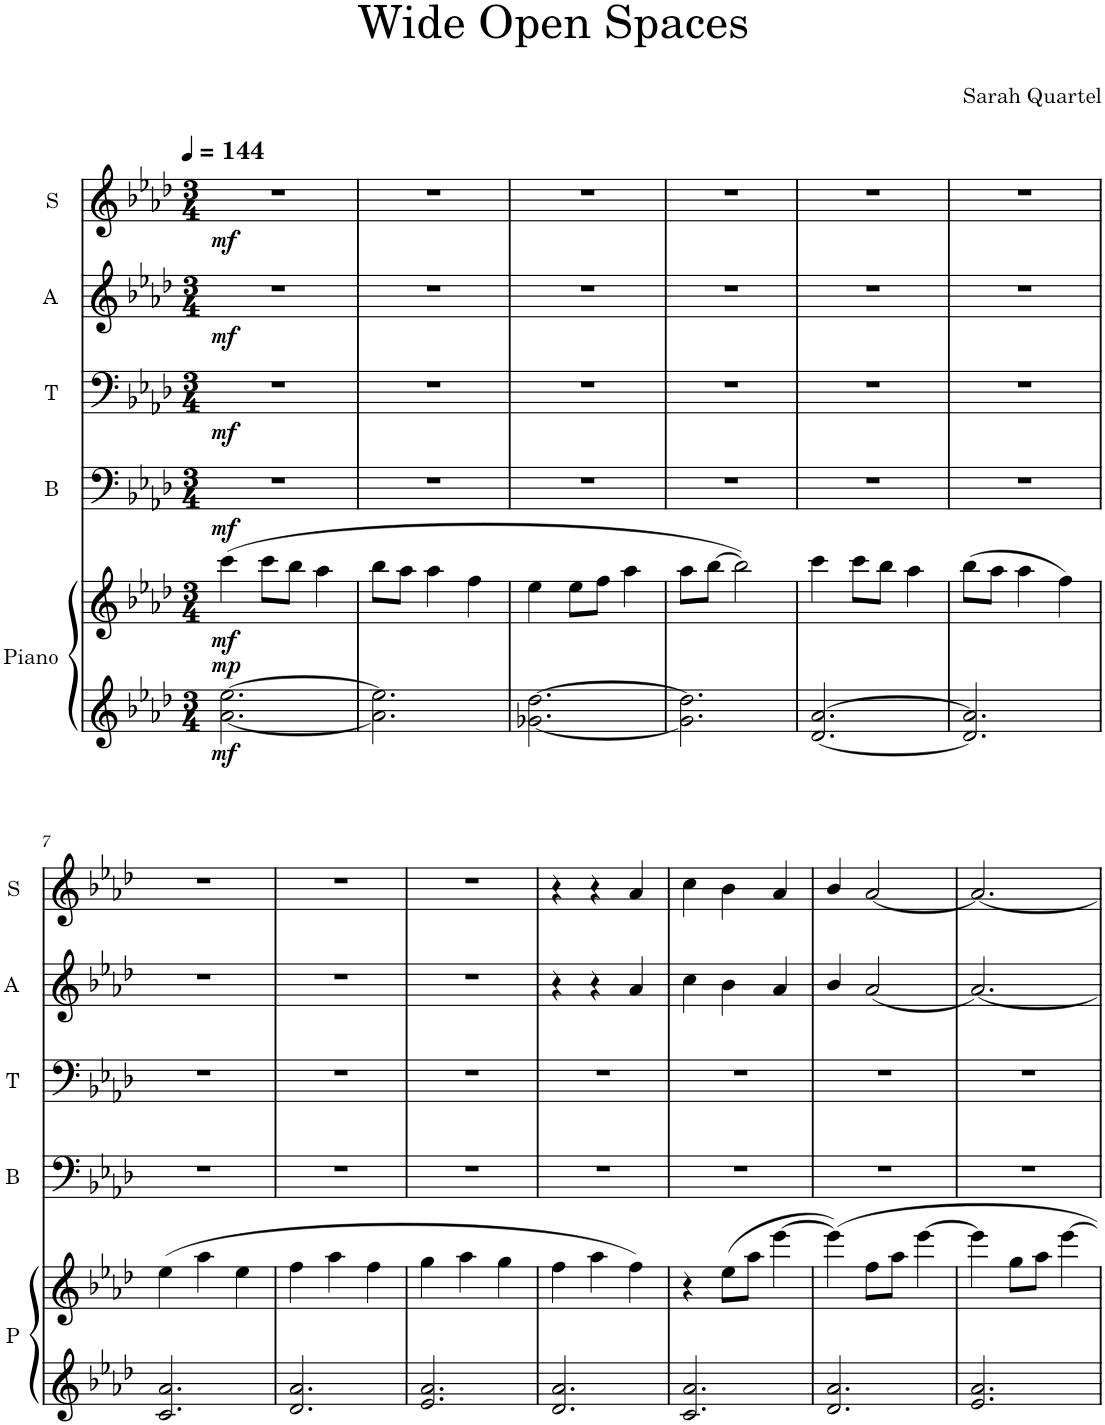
**kern	**kern	**dynam	**kern	**dynam	**kern	**dynam	**kern	**dynam	**kern	**dynam
*part5	*part5	*part5	*part4	*part4	*part3	*part3	*part2	*part2	*part1	*part1
*staff6	*staff5	*staff5/6	*staff4	*staff4	*staff3	*staff3	*staff2	*staff2	*staff1	*staff1
*I"Piano	*	*	*I"B	*	*I"T	*	*I"A	*	*I"S	*
*I'P	*	*	*I'B	*	*I'T	*	*I'A	*	*I'S	*
*clefG2	*clefG2	*	*clefF4	*	*clefF4	*	*clefG2	*	*clefG2	*
*k[b-e-a-d-]	*k[b-e-a-d-]	*	*k[b-e-a-d-]	*	*k[b-e-a-d-]	*	*k[b-e-a-d-]	*	*k[b-e-a-d-]	*
*M3/4	*M3/4	*	*M3/4	*	*M3/4	*	*M3/4	*	*M3/4	*
*MM144	*MM144	*	*MM144	*	*MM144	*	*MM144	*	*MM144	*
=1	=1	=1	=1	=1	=1	=1	=1	=1	=1	=1
!	!	!LO:DY:a=2	!	!	!	!	!	!	!	!
!	!	!LO:DY:n=1:b=2	!	!	!	!	!	!	!	!
!	!	!LO:DY:n=2:b	!	!LO:DY:b	!	!LO:DY:b	!	!LO:DY:b	!	!LO:DY:b
[<2.a-\ [>2.ee-\	(>4ccc\	mp mf mf	2.r	mf	2.r	mf	2.r	mf	2.r	mf
.	8ccc\L	.	.	.	.	.	.	.	.	.
.	8bb-\J	.	.	.	.	.	.	.	.	.
.	4aa-\	.	.	.	.	.	.	.	.	.
=2	=2	=2	=2	=2	=2	=2	=2	=2	=2	=2
2.a-\] 2.ee-\]	8bb-\L	.	2.r	.	2.r	.	2.r	.	2.r	.
.	8aa-\J	.	.	.	.	.	.	.	.	.
.	4aa-\	.	.	.	.	.	.	.	.	.
.	4ff\	.	.	.	.	.	.	.	.	.
=3	=3	=3	=3	=3	=3	=3	=3	=3	=3	=3
[<2.g-X\ [>2.dd-\	4ee-\	.	2.r	.	2.r	.	2.r	.	2.r	.
.	8ee-\L	.	.	.	.	.	.	.	.	.
.	8ff\J	.	.	.	.	.	.	.	.	.
.	4aa-\	.	.	.	.	.	.	.	.	.
=4	=4	=4	=4	=4	=4	=4	=4	=4	=4	=4
2.g-\] 2.dd-\]	8aa-\L	.	2.r	.	2.r	.	2.r	.	2.r	.
.	[>8bb-\J	.	.	.	.	.	.	.	.	.
.	2bb-\])	.	.	.	.	.	.	.	.	.
=5	=5	=5	=5	=5	=5	=5	=5	=5	=5	=5
[<2.d-/ [>2.a-/	4ccc\	.	2.r	.	2.r	.	2.r	.	2.r	.
.	8ccc\L	.	.	.	.	.	.	.	.	.
.	8bb-\J	.	.	.	.	.	.	.	.	.
.	4aa-\	.	.	.	.	.	.	.	.	.
=6	=6	=6	=6	=6	=6	=6	=6	=6	=6	=6
2.d-/] 2.a-/]	(>8bb-\L	.	2.r	.	2.r	.	2.r	.	2.r	.
.	8aa-\J	.	.	.	.	.	.	.	.	.
.	4aa-\	.	.	.	.	.	.	.	.	.
.	4ff\)	.	.	.	.	.	.	.	.	.
!!LO:LB:g=z
=7	=7	=7	=7	=7	=7	=7	=7	=7	=7	=7
2.c/ 2.a-/	(>4ee-\	.	2.r	.	2.r	.	2.r	.	2.r	.
.	4aa-\	.	.	.	.	.	.	.	.	.
.	4ee-\	.	.	.	.	.	.	.	.	.
=8	=8	=8	=8	=8	=8	=8	=8	=8	=8	=8
2.d-/ 2.a-/	4ff\	.	2.r	.	2.r	.	2.r	.	2.r	.
.	4aa-\	.	.	.	.	.	.	.	.	.
.	4ff\	.	.	.	.	.	.	.	.	.
=9	=9	=9	=9	=9	=9	=9	=9	=9	=9	=9
2.e-/ 2.a-/	4gg\	.	2.r	.	2.r	.	2.r	.	2.r	.
.	4aa-\	.	.	.	.	.	.	.	.	.
.	4gg\	.	.	.	.	.	.	.	.	.
=10	=10	=10	=10	=10	=10	=10	=10	=10	=10	=10
2.d-/ 2.a-/	4ff\	.	2.r	.	2.r	.	4r	.	4r	.
.	4aa-\	.	.	.	.	.	4r	.	4r	.
.	4ff\)	.	.	.	.	.	4a-/	.	4a-/	.
=11	=11	=11	=11	=11	=11	=11	=11	=11	=11	=11
2.c/ 2.a-/	4r	.	2.r	.	2.r	.	4cc\	.	4cc\	.
.	(>8ee-\L	.	.	.	.	.	4b-\	.	4b-\	.
.	8aa-\J	.	.	.	.	.	.	.	.	.
.	[>4eee-\	.	.	.	.	.	4a-/	.	4a-/	.
=12	=12	=12	=12	=12	=12	=12	=12	=12	=12	=12
2.d-/ 2.a-/	4eee-\])	.	2.r	.	2.r	.	4b-/	.	4b-/	.
.	8ff\L	.	.	.	.	.	(<2a-/	.	[2a-/	.
.	8aa-\J	.	.	.	.	.	.	.	.	.
.	[>4eee-\	.	.	.	.	.	.	.	.	.
=13	=13	=13	=13	=13	=13	=13	=13	=13	=13	=13
2.e-/ 2.a-/	4eee-\]	.	2.r	.	2.r	.	[<2.a-/)	.	2.a-/_	.
.	8gg\L	.	.	.	.	.	.	.	.	.
.	8aa-\J	.	.	.	.	.	.	.	.	.
.	[>4eee-\	.	.	.	.	.	.	.	.	.
=	=	=	=	=	=	=	=	=	=	=
*-	*-	*-	*-	*-	*-	*-	*-	*-	*-	*-
